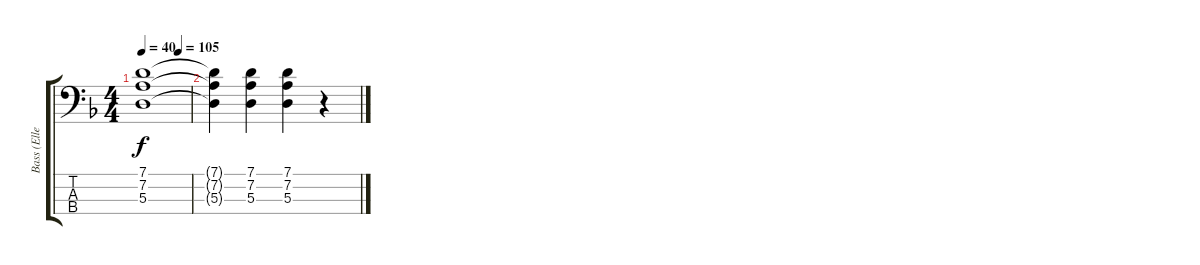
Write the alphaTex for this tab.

\track ("Bass (Ellefson)" "Bass (Elle") {instrument electricbasspick}
\staff {score tabs}
\tuning (G2 D2 A1 E1) {hide}
\ts (4 4)
\tempo 40
\tempo (105 0.75)
\clef f4
\ks f
(7.1{t} 7.2{t} 5.3{t}).1{dy f} |
(7.1{t} 7.2{t} 5.3{t}).4 (7.1 7.2 5.3).4 (7.1 7.2 5.3).4 r.4
